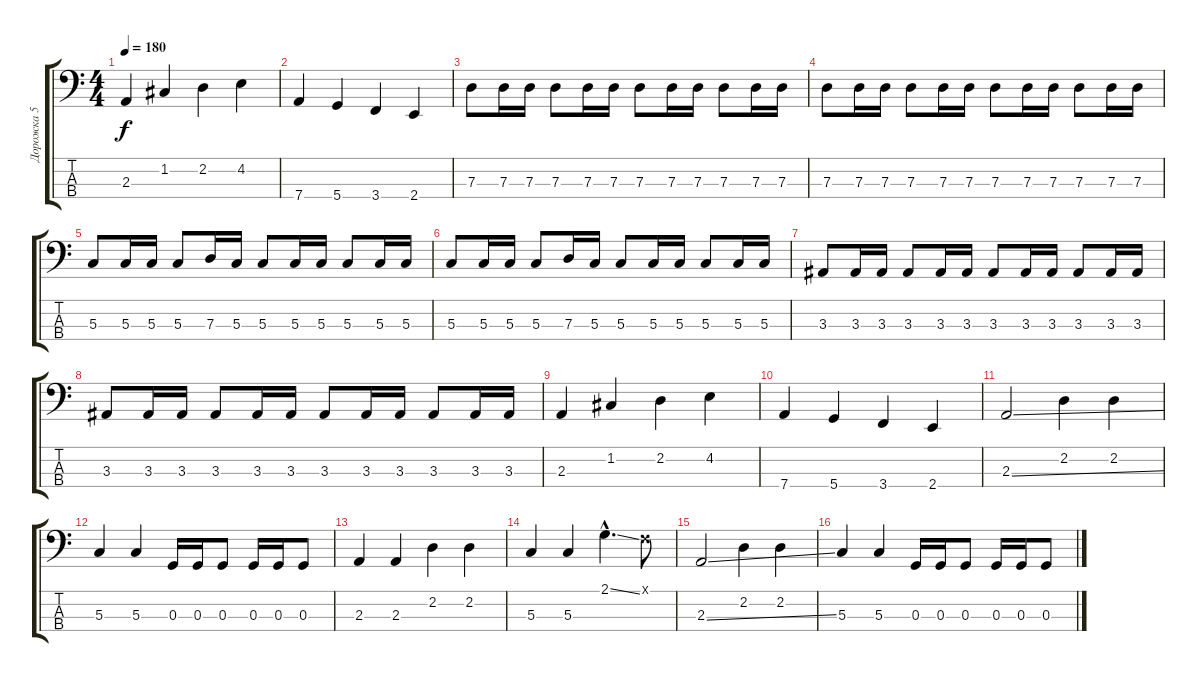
\track ("Дорожка 5" "Дорожка 5") {instrument electricbasspick}
\staff {score tabs}
\tuning (F2 C2 G1 D1) {hide}
\ts (4 4)
\tempo 180
\clef f4
\ks c
2.3.4{dy f} 1.2.4 2.2.4 4.2.4 |
7.4.4 5.4.4 3.4.4 2.4.4 |
7.3.8 7.3.16 7.3.16 7.3.8 7.3.16 7.3.16 7.3.8 7.3.16 7.3.16 7.3.8 7.3.16 7.3.16 |
7.3.8 7.3.16 7.3.16 7.3.8 7.3.16 7.3.16 7.3.8 7.3.16 7.3.16 7.3.8 7.3.16 7.3.16 |
5.3.8 5.3.16 5.3.16 5.3.8 7.3.16 5.3.16 5.3.8 5.3.16 5.3.16 5.3.8 5.3.16 5.3.16 |
5.3.8 5.3.16 5.3.16 5.3.8 7.3.16 5.3.16 5.3.8 5.3.16 5.3.16 5.3.8 5.3.16 5.3.16 |
3.3.8 3.3.16 3.3.16 3.3.8 3.3.16 3.3.16 3.3.8 3.3.16 3.3.16 3.3.8 3.3.16 3.3.16 |
3.3.8 3.3.16 3.3.16 3.3.8 3.3.16 3.3.16 3.3.8 3.3.16 3.3.16 3.3.8 3.3.16 3.3.16 |
2.3.4 1.2.4 2.2.4 4.2.4 |
7.4.4 5.4.4 3.4.4 2.4.4 |
2.3{ss}.2 2.2.4 2.2.4 |
5.3.4 5.3.4 0.3.16 0.3.16 0.3.8 0.3.16 0.3.16 0.3.8 |
2.3.4 2.3.4 2.2.4 2.2.4 |
5.3.4 5.3.4 2.1{ss hac}.4{d} 0.1{x}.8 |
2.3{ss}.2 2.2.4 2.2.4 |
5.3.4 5.3.4 0.3.16 0.3.16 0.3.8 0.3.16 0.3.16 0.3.8
